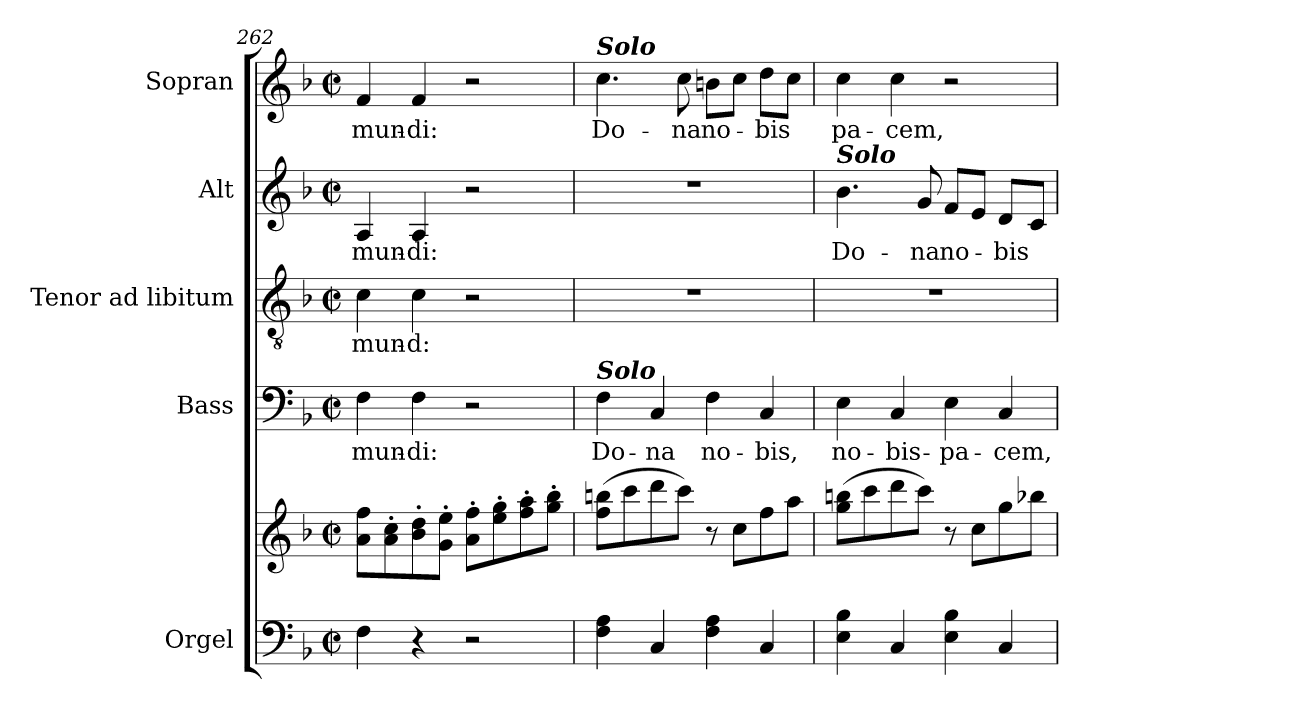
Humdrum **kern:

**kern	**kern	**kern	**text	**kern	**text	**kern	**text	**kern	**text
*part5	*part5	*part4	*part4	*part3	*part3	*part2	*part2	*part1	*part1
*staff6	*staff5	*staff4	*staff4	*staff3	*staff3	*staff2	*staff2	*staff1	*staff1
*I"Orgel	*	*I"Bass	*	*I"Tenor ad libitum	*	*I"Alt	*	*I"Sopran	*
*I'Org.	*	*I'B.	*	*I'T.	*	*I'A.	*	*I'S.	*
*clefF4	*clefG2	*clefF4	*	*clefGv2	*	*clefG2	*	*clefG2	*
*k[b-]	*k[b-]	*k[b-]	*	*k[b-]	*	*k[b-]	*	*k[b-]	*
*F:	*F:	*F:	*	*F:	*	*F:	*	*F:	*
*M2/2	*M2/2	*M2/2	*	*M2/2	*	*M2/2	*	*M2/2	*
*met(c|)	*met(c|)	*met(c|)	*	*met(c|)	*	*met(c|)	*	*met(c|)	*
=262	=262	=262	=262	=262	=262	=262	=262	=262	=262
!	!	!	!LO:LY:b	!	!LO:LY:b	!	!LO:LY:b	!	!LO:LY:b
4F\	8a\ 8ff\L	4F\	mun-	4c\	mun-	4A/	mun-	4f/	mun-
.	8a\'> 8cc\'>	.	.	.	.	.	.	.	.
!	!	!	!LO:LY:b	!	!LO:LY:b	!	!LO:LY:b	!	!LO:LY:b
4r	8b-\'> 8dd\'>	4F\	-di:	4c\	-d:	4A/	-di:	4f/	-di:
.	8g\'> 8ee\'>J	.	.	.	.	.	.	.	.
2r	8a\'> 8ff\'>L	2r	.	2r	.	2r	.	2r	.
.	8ee\'> 8gg\'>	.	.	.	.	.	.	.	.
.	8ff\'> 8aa\'>	.	.	.	.	.	.	.	.
.	8gg\'> 8bb-\'>J	.	.	.	.	.	.	.	.
=263	=263	=263	=263	=263	=263	=263	=263	=263	=263
!	!	!	!	!	!	!	!	!LO:TX:a:Bi:t=Solo	!
!	!	!LO:TX:a:Bi:t=Solo	!	!	!	!	!	!	!
!	!	!	!LO:LY:b	!	!	!	!	!	!LO:LY:b
4F\ 4A\	(>8ff\ 8bbn\L	4F\	Do-	1r	.	1r	.	4.cc\	Do-
.	8ccc\	.	.	.	.	.	.	.	.
!	!	!	!LO:LY:b	!	!	!	!	!	!
4C/	8ddd\	4C/	-na	.	.	.	.	.	.
!	!	!	!	!	!	!	!	!	!LO:LY:b
.	8ccc\J)	.	.	.	.	.	.	8cc\	-na
!	!	!	!LO:LY:b	!	!	!	!	!	!LO:LY:b
4F\ 4A\	8r	4F\	no-	.	.	.	.	8bn\L	no-
.	8cc\L	.	.	.	.	.	.	8cc\J	.
!	!	!	!LO:LY:b	!	!	!	!	!	!LO:LY:b
4C/	8ff\	4C/	-bis,	.	.	.	.	8dd\L	-bis
.	8aa\J	.	.	.	.	.	.	8cc\J	.
=264	=264	=264	=264	=264	=264	=264	=264	=264	=264
!	!	!	!	!	!	!LO:TX:a:Bi:t=Solo	!	!	!
!	!	!	!LO:LY:b	!	!	!	!LO:LY:b	!	!LO:LY:b
4E\ 4B-\	(>8gg\ 8bbn\L	4E\	no-	1r	.	4.b-\	Do-	4cc\	pa-
.	8ccc\	.	.	.	.	.	.	.	.
!	!	!	!LO:LY:b	!	!	!	!	!	!LO:LY:b
4C/	8ddd\	4C/	-bis-	.	.	.	.	4cc\	-cem,
!	!	!	!	!	!	!	!LO:LY:b	!	!
.	8ccc\J)	.	.	.	.	8g/	-na	.	.
!	!	!	!LO:LY:b	!	!	!	!LO:LY:b	!	!
4E\ 4B-\	8r	4E\	-pa-	.	.	8f/L	no-	2r	.
.	8cc\L	.	.	.	.	8e/J	.	.	.
!	!	!	!LO:LY:b	!	!	!	!LO:LY:b	!	!
4C/	8gg\	4C/	-cem,	.	.	8d/L	-bis	.	.
.	8bb-X\J	.	.	.	.	8c/J	.	.	.
=	=	=	=	=	=	=	=	=	=
*-	*-	*-	*-	*-	*-	*-	*-	*-	*-
